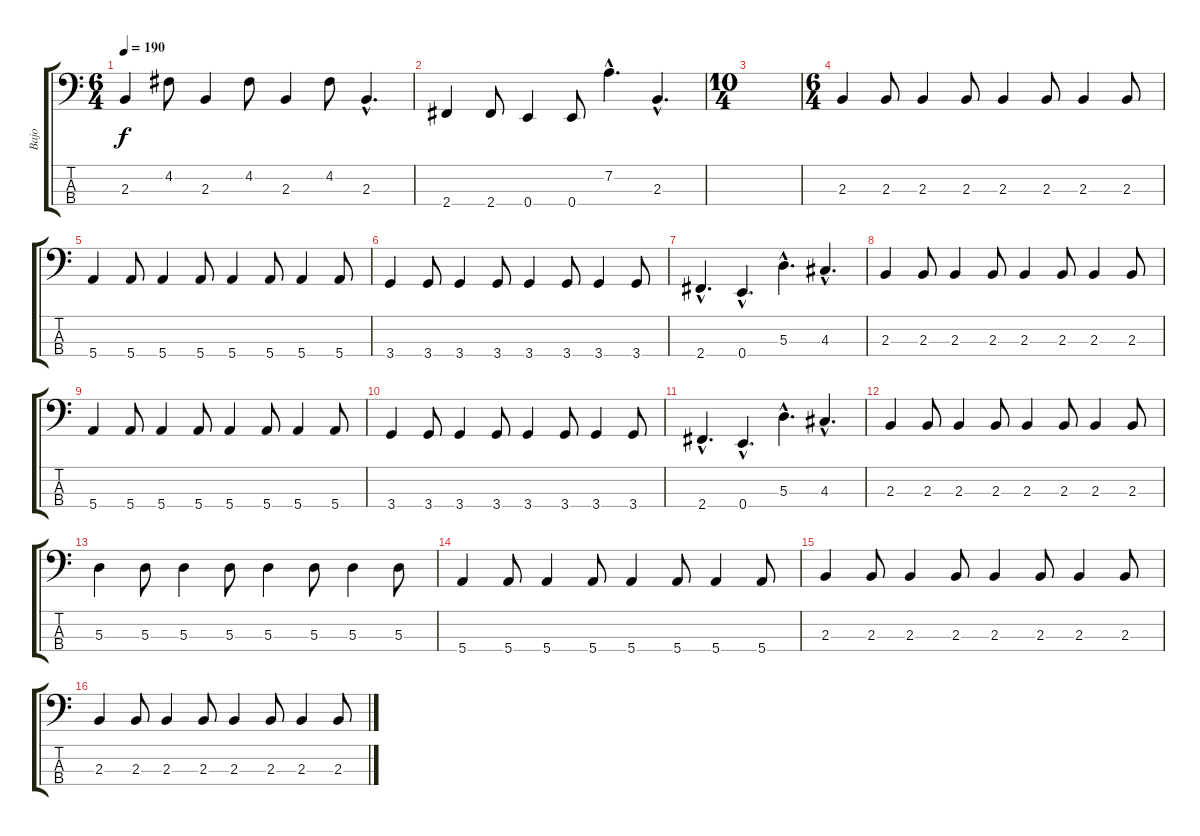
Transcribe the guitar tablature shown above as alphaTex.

\track ("Bajo" "Bajo") {instrument electricbassfinger}
\staff {score tabs}
\tuning (G2 D2 A1 E1) {hide}
\ts (6 4)
\tempo 190
\clef f4
\ks c
2.3.4{dy f} 4.2.8 2.3.4 4.2.8 2.3.4 4.2.8 2.3{hac}.4{d} |
2.4.4 2.4.8 0.4.4 0.4.8 7.2{hac}.4{d} 2.3{hac}.4{d} |
\ts (10 4)
|
\ts (6 4)
2.3.4 2.3.8 2.3.4 2.3.8 2.3.4 2.3.8 2.3.4 2.3.8 |
5.4.4 5.4.8 5.4.4 5.4.8 5.4.4 5.4.8 5.4.4 5.4.8 |
3.4.4 3.4.8 3.4.4 3.4.8 3.4.4 3.4.8 3.4.4 3.4.8 |
2.4{hac}.4{d} 0.4{hac}.4{d} 5.3{hac}.4{d} 4.3{hac}.4{d} |
2.3.4 2.3.8 2.3.4 2.3.8 2.3.4 2.3.8 2.3.4 2.3.8 |
5.4.4 5.4.8 5.4.4 5.4.8 5.4.4 5.4.8 5.4.4 5.4.8 |
3.4.4 3.4.8 3.4.4 3.4.8 3.4.4 3.4.8 3.4.4 3.4.8 |
2.4{hac}.4{d} 0.4{hac}.4{d} 5.3{hac}.4{d} 4.3{hac}.4{d} |
2.3.4 2.3.8 2.3.4 2.3.8 2.3.4 2.3.8 2.3.4 2.3.8 |
5.3.4 5.3.8 5.3.4 5.3.8 5.3.4 5.3.8 5.3.4 5.3.8 |
5.4.4 5.4.8 5.4.4 5.4.8 5.4.4 5.4.8 5.4.4 5.4.8 |
2.3.4 2.3.8 2.3.4 2.3.8 2.3.4 2.3.8 2.3.4 2.3.8 |
2.3.4 2.3.8 2.3.4 2.3.8 2.3.4 2.3.8 2.3.4 2.3.8
